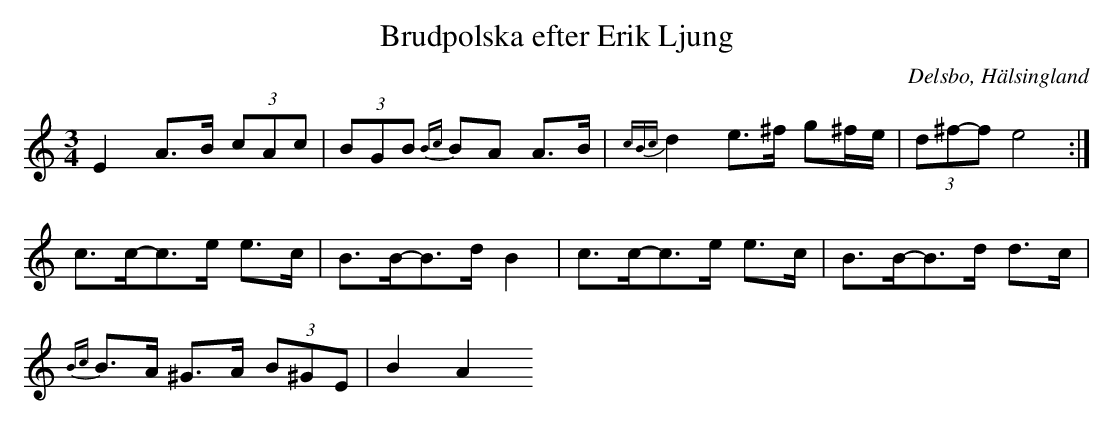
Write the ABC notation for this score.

X:1
T: Brudpolska efter Erik Ljung
O: Delsbo, Hälsingland
M: 3/4
L: 1/8
K: Am
E2 A>B (3cAc| (3BGB {Bc}BA A>B|{cBc}d2 e>^f g^f/e/|(3d^f-f e4 :|
c>c-c>e e>c|B>B-B>d B2|c>c-c>e e>c|B>B-B>d d>c|
{Bc}B>A ^G>A (3B^GE|(3B2A2
